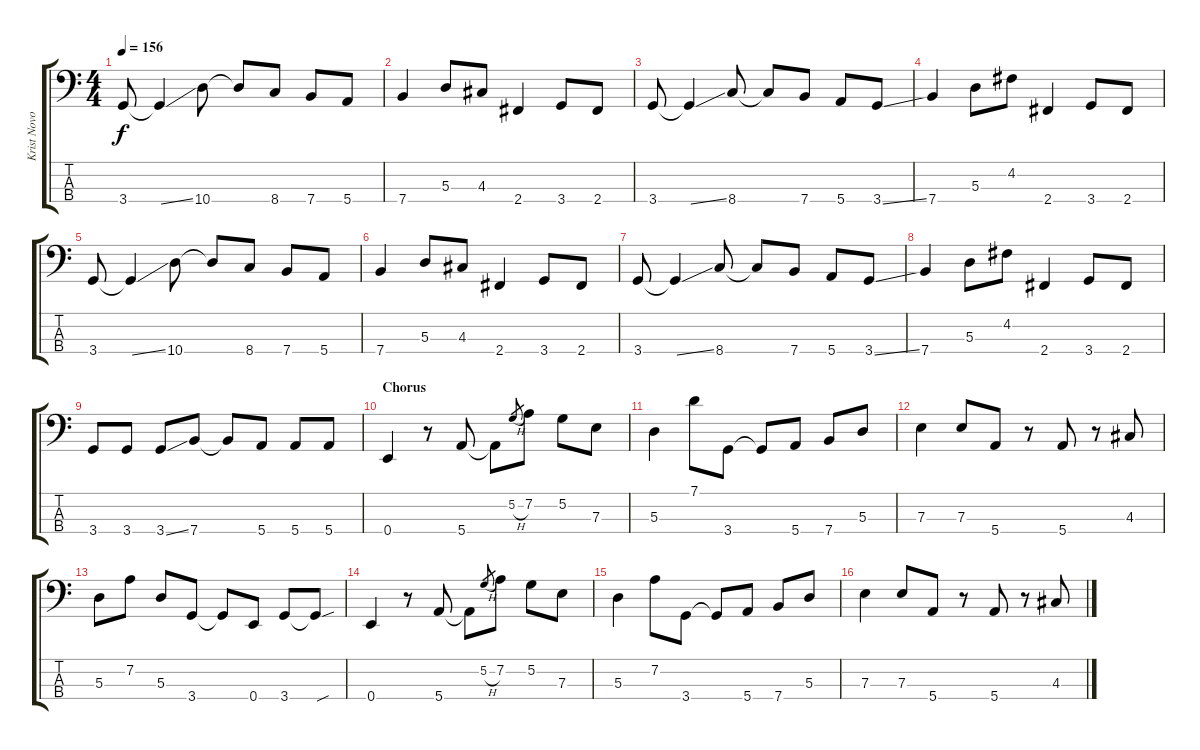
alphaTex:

\track ("Krist Novoselic - Bass" "Krist Novo") {instrument electricbasspick}
\staff {score tabs}
\tuning (G2 D2 A1 E1) {hide}
\ts (4 4)
\tempo 156
\clef f4
\ks c
3.4.8{dy f} 3.4{ss t}.4 10.4.8 10.4{t}.8 8.4.8 7.4.8 5.4.8 |
7.4.4 5.3.8 4.3.8 2.4.4 3.4.8 2.4.8 |
3.4.8 3.4{ss t}.4 8.4.8 8.4{t}.8 7.4.8 5.4.8 3.4{ss}.8 |
7.4.4 5.3.8 4.2.8 2.4.4 3.4.8 2.4.8 |
3.4.8 3.4{ss t}.4 10.4.8 10.4{t}.8 8.4.8 7.4.8 5.4.8 |
7.4.4 5.3.8 4.3.8 2.4.4 3.4.8 2.4.8 |
3.4.8 3.4{ss t}.4 8.4.8 8.4{t}.8 7.4.8 5.4.8 3.4{ss}.8 |
7.4.4 5.3.8 4.2.8 2.4.4 3.4.8 2.4.8 |
3.4.8 3.4.8 3.4{ss}.8 7.4.8 7.4{t}.8 5.4.8 5.4.8 5.4.8 |
\section ("" "Chorus")
0.4.4 r.8 5.4.8 5.4{t}.8 5.2{h}.8{gr} 7.2.8 5.2.8 7.3.8 |
5.3.4 7.1.8 3.4.8 3.4{t}.8 5.4.8 7.4.8 5.3.8 |
7.3.4 7.3.8 5.4.8 r.8 5.4.8 r.8 4.3.8 |
5.3.8 7.2.8 5.3.8 3.4.8 3.4{t}.8 0.4.8 3.4.8 3.4{sou t}.8 |
0.4.4 r.8 5.4.8 5.4{t}.8 5.2{h}.8{gr} 7.2.8 5.2.8 7.3.8 |
5.3.4 7.2.8 3.4.8 3.4{t}.8 5.4.8 7.4.8 5.3.8 |
7.3.4 7.3.8 5.4.8 r.8 5.4.8 r.8 4.3.8
